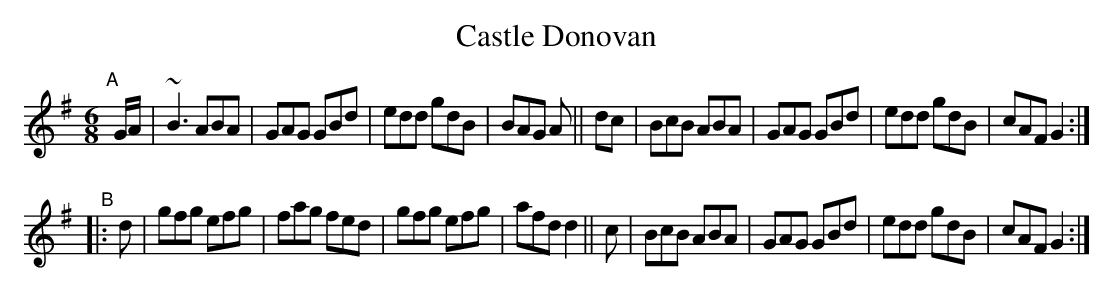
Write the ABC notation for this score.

X:1
T: Castle Donovan
M: 6/8
L: 1/8
K: G
"^A"[|]\
 G/A/ | ~B3 ABA | GAG GBd | edd gdB | BAG A \
|| dc | BcB ABA | GAG GBd | edd gdB | cAF G2 :|
"^B"\
|: d | gfg efg | fag fed | gfg efg | afd d2 \
|| c | BcB ABA | GAG GBd | edd gdB | cAF G2 :|
